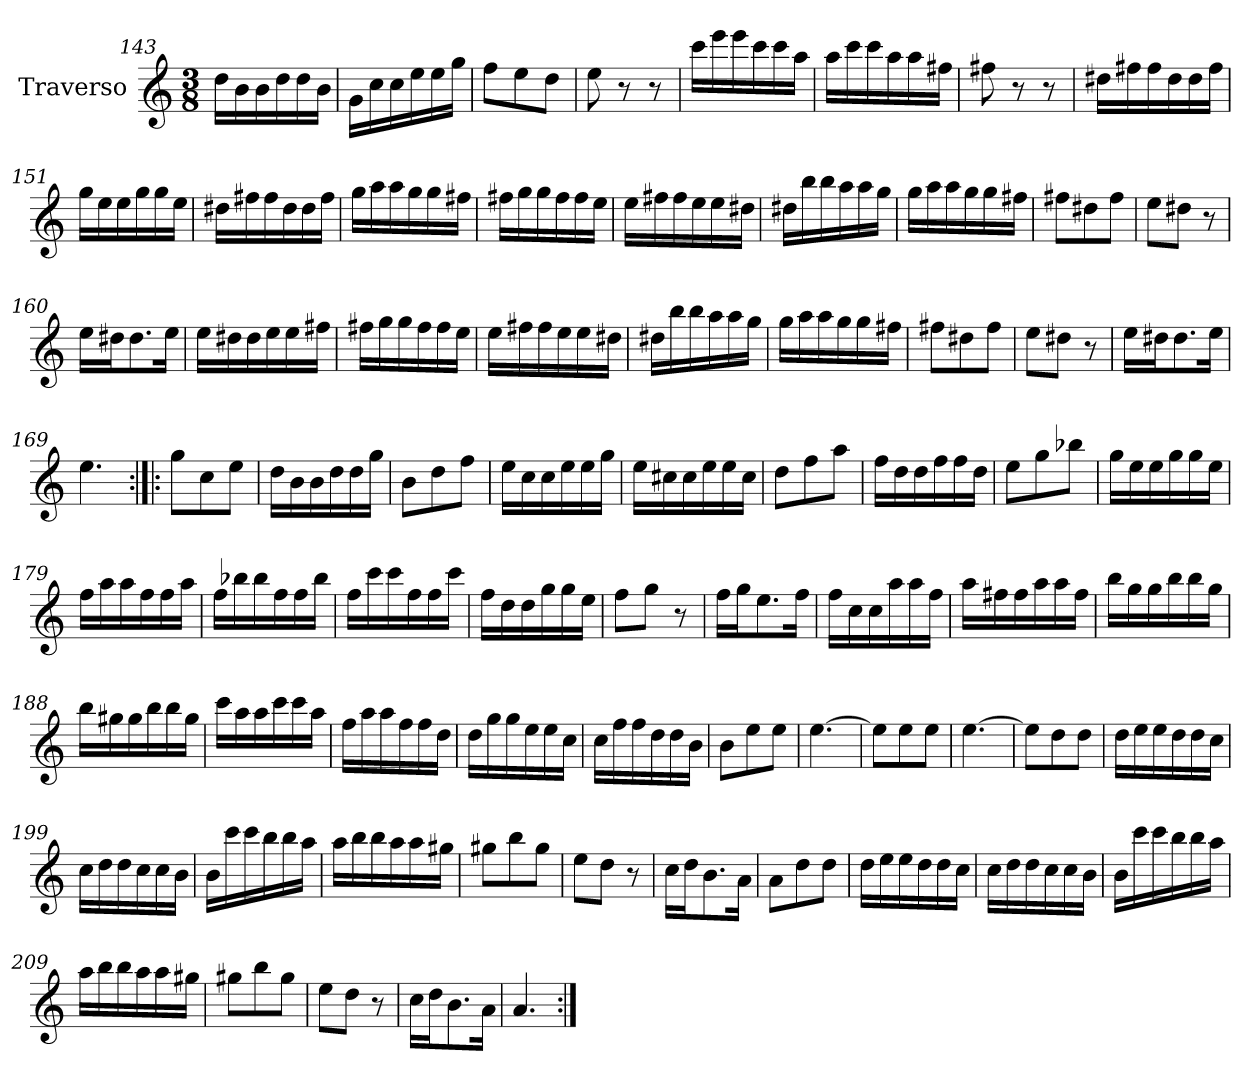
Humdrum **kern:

**kern
*part1
*staff1
*I"Traverso
*I'Trv.
*clefG2
*k[]
*M3/8
=143
16dd\LL
16b\
16b\
16dd\
16dd\
16b\JJ
=144
16g\LL
16cc\
16cc\
16ee\
16ee\
16gg\JJ
=145
8ff\L
8ee\
8dd\J
=146
8ee\
8r
8r
=147
16ccc\LL
16eee\
16eee\
16ccc\
16ccc\
16aa\JJ
!!LO:LB:g=z
=148
16aa\LL
16ccc\
16ccc\
16aa\
16aa\
16ff#X\JJ
=149
8ff#X\
8r
8r
=150
16dd#X\LL
16ff#X\
16ff#\
16dd#\
16dd#\
16ff#\JJ
=151
16gg\LL
16ee\
16ee\
16gg\
16gg\
16ee\JJ
=152
16dd#X\LL
16ff#X\
16ff#\
16dd#\
16dd#\
16ff#\JJ
=153
16gg\LL
16aa\
16aa\
16gg\
16gg\
16ff#X\JJ
!!LO:LB:g=z
=154
16ff#X\LL
16gg\
16gg\
16ff#\
16ff#\
16ee\JJ
=155
16ee\LL
16ff#X\
16ff#\
16ee\
16ee\
16dd#X\JJ
=156
16dd#X\LL
16bb\
16bb\
16aa\
16aa\
16gg\JJ
=157
16gg\LL
16aa\
16aa\
16gg\
16gg\
16ff#X\JJ
=158
8ff#X\L
8dd#X\
8ff#\J
=159
8ee\L
8dd#X\J
8r
!!LO:PB:g=z
=160
16ee\LL
16dd#X\J
8.dd#\
16ee\Jk
=161
16ee\LL
16dd#X\
16dd#\
16ee\
16ee\
16ff#X\JJ
=162
16ff#X\LL
16gg\
16gg\
16ff#\
16ff#\
16ee\JJ
=163
16ee\LL
16ff#X\
16ff#\
16ee\
16ee\
16dd#X\JJ
=164
16dd#X\LL
16bb\
16bb\
16aa\
16aa\
16gg\JJ
!!LO:LB:g=z
=165
16gg\LL
16aa\
16aa\
16gg\
16gg\
16ff#X\JJ
=166
8ff#X\L
8dd#X\
8ff#\J
=167
8ee\L
8dd#X\J
8r
=168
16ee\LL
16dd#X\J
8.dd#\
16ee\Jk
=169
4.ee\
=170:|!|:
8gg\L
8cc\
8ee\J
=171
16dd\LL
16b\
16b\
16dd\
16dd\
16gg\JJ
=172
8b\L
8dd\
8ff\J
!!LO:LB:g=z
=173
16ee\LL
16cc\
16cc\
16ee\
16ee\
16gg\JJ
=174
16ee\LL
16cc#X\
16cc#\
16ee\
16ee\
16cc#\JJ
=175
8dd\L
8ff\
8aa\J
=176
16ff\LL
16dd\
16dd\
16ff\
16ff\
16dd\JJ
=177
8ee\L
8gg\
8bb-X\J
=178
16gg\LL
16ee\
16ee\
16gg\
16gg\
16ee\JJ
!!LO:LB:g=z
=179
16ff\LL
16aa\
16aa\
16ff\
16ff\
16aa\JJ
=180
16ff\LL
16bb-X\
16bb-\
16ff\
16ff\
16bb-\JJ
=181
16ff\LL
16ccc\
16ccc\
16ff\
16ff\
16ccc\JJ
=182
16ff\LL
16dd\
16dd\
16gg\
16gg\
16ee\JJ
=183
8ff\L
8gg\J
8r
=184
16ff\LL
16gg\J
8.ee\
16ff\Jk
!!LO:LB:g=z
=185
16ff\LL
16cc\
16cc\
16aa\
16aa\
16ff\JJ
=186
16aa\LL
16ff#X\
16ff#\
16aa\
16aa\
16ff#\JJ
=187
16bb\LL
16gg\
16gg\
16bb\
16bb\
16gg\JJ
=188
16bb\LL
16gg#X\
16gg#\
16bb\
16bb\
16gg#\JJ
=189
16ccc\LL
16aa\
16aa\
16ccc\
16ccc\
16aa\JJ
!!LO:LB:g=z
=190
16ff\LL
16aa\
16aa\
16ff\
16ff\
16dd\JJ
=191
16dd\LL
16gg\
16gg\
16ee\
16ee\
16cc\JJ
=192
16cc\LL
16ff\
16ff\
16dd\
16dd\
16b\JJ
=193
8b\L
8ee\
8ee\J
=194
[4.ee\
=195
8ee\L]
8ee\
8ee\J
=196
[4.ee\
=197
8ee\L]
8dd\
8dd\J
!!LO:LB:g=z
=198
16dd\LL
16ee\
16ee\
16dd\
16dd\
16cc\JJ
=199
16cc\LL
16dd\
16dd\
16cc\
16cc\
16b\JJ
=200
16b\LL
16ccc\
16ccc\
16bb\
16bb\
16aa\JJ
=201
16aa\LL
16bb\
16bb\
16aa\
16aa\
16gg#X\JJ
=202
8gg#X\L
8bb\
8gg#\J
=203
8ee\L
8dd\J
8r
!!LO:LB:g=z
=204
16cc\LL
16dd\J
8.b\
16a\Jk
=205
8a\L
8dd\
8dd\J
=206
16dd\LL
16ee\
16ee\
16dd\
16dd\
16cc\JJ
=207
16cc\LL
16dd\
16dd\
16cc\
16cc\
16b\JJ
=208
16b\LL
16ccc\
16ccc\
16bb\
16bb\
16aa\JJ
=209
16aa\LL
16bb\
16bb\
16aa\
16aa\
16gg#X\JJ
!!LO:LB:g=z
=210
8gg#X\L
8bb\
8gg#\J
=211
8ee\L
8dd\J
8r
=212
16cc\LL
16dd\J
8.b\
16a\Jk
=213
4.a/
=:|!
*-
